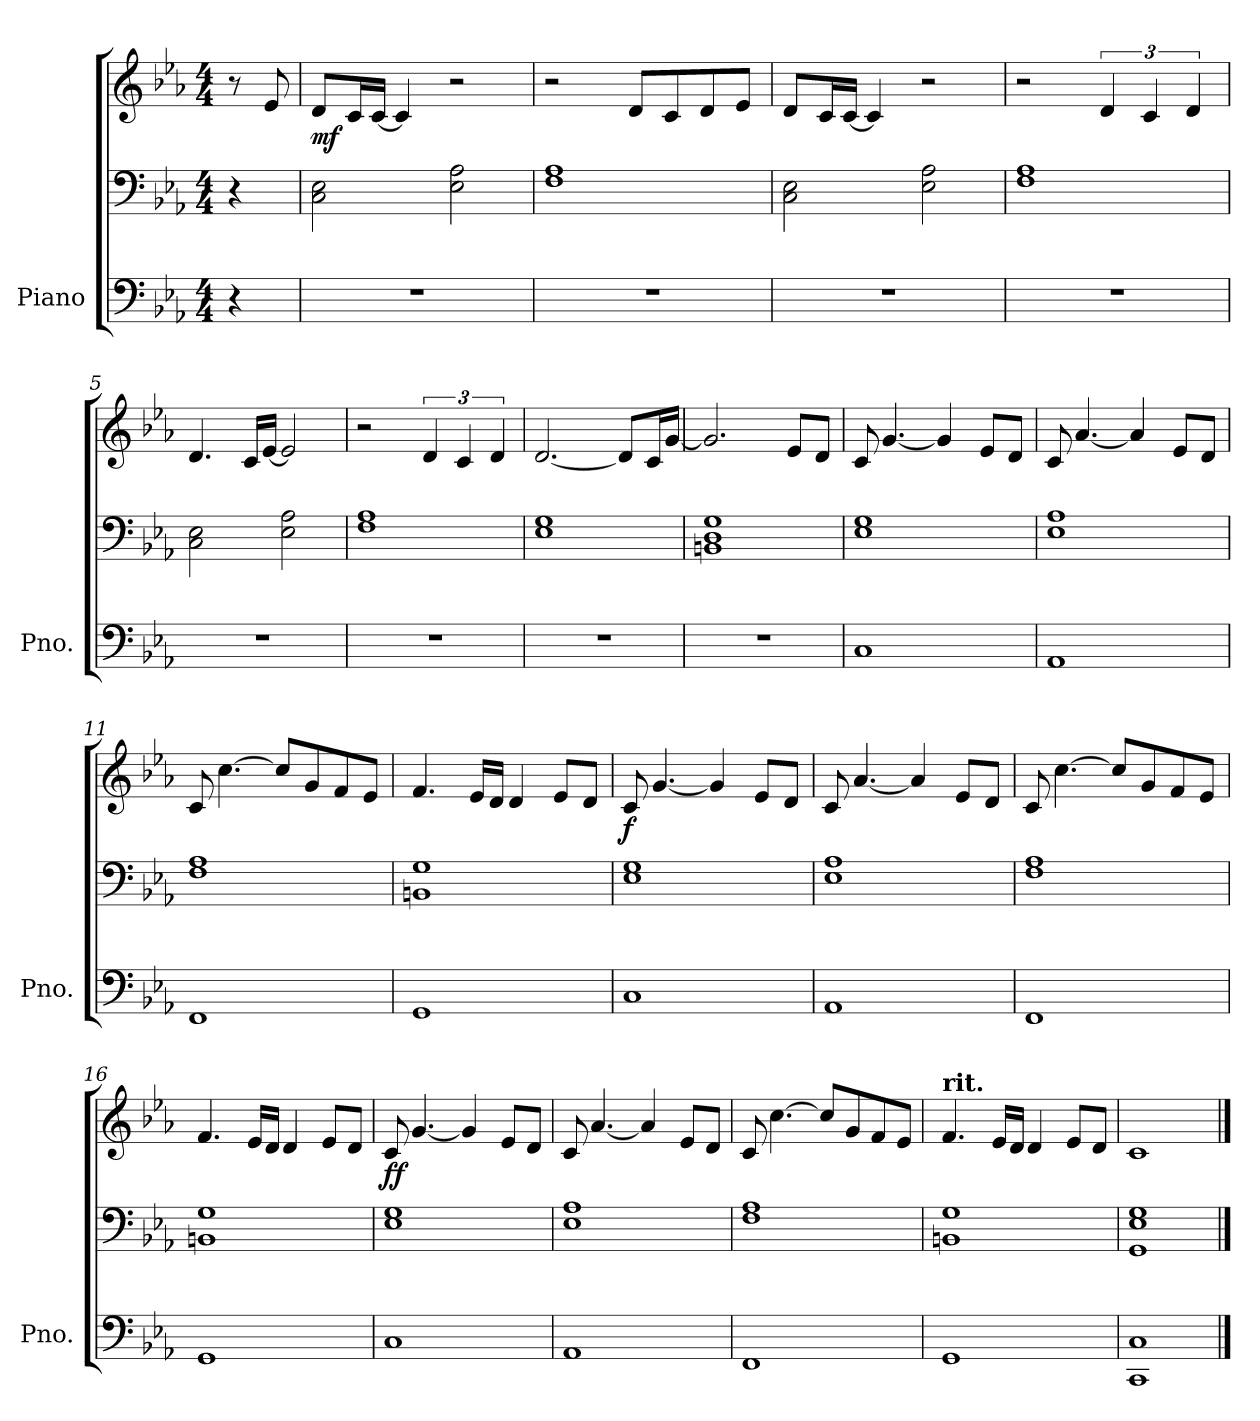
**kern	**kern	**kern	**dynam
*part1	*part1	*part1	*part1
*staff3	*staff2	*staff1	*staff1/2/3
*I"Piano	*	*	*
*I'Pno.	*	*	*
*clefF4	*clefF4	*clefG2	*
*k[b-e-a-]	*k[b-e-a-]	*k[b-e-a-]	*
*M4/4	*M4/4	*M4/4	*
=	=	=	=
4r	4r	8r	.
*	*	*MM60	*
.	.	8e-/	.
=1	=1	=1	=1
!	!	!	!LO:DY:b
1r	2C\ 2E-\	8d/L	mf
.	.	16c/L	.
.	.	[16c/JJ	.
.	.	4c/]	.
.	2E-\ 2A-\	2r	.
=2	=2	=2	=2
1r	1F 1A-	2r	.
.	.	8d/L	.
.	.	8c/	.
.	.	8d/	.
.	.	8e-/J	.
=3	=3	=3	=3
1r	2C\ 2E-\	8d/L	.
.	.	16c/L	.
.	.	[16c/JJ	.
.	.	4c/]	.
.	2E-\ 2A-\	2r	.
=4	=4	=4	=4
1r	1F 1A-	2r	.
.	.	6d/	.
.	.	6c/	.
.	.	6d/	.
=5	=5	=5	=5
1r	2C\ 2E-\	4.d/	.
.	.	16c/LL	.
.	.	[16e-/JJ	.
.	2E-\ 2A-\	2e-/]	.
!!LO:LB:g=z
=6	=6	=6	=6
1r	1F 1A-	2r	.
.	.	6d/	.
.	.	6c/	.
.	.	6d/	.
=7	=7	=7	=7
1r	1E- 1G	[2.d/	.
.	.	8d/L]	.
.	.	16c/L	.
.	.	[16g/JJ	.
=8	=8	=8	=8
1r	1BBn 1D 1G	2.g/]	.
.	.	8e-/L	.
.	.	8d/J	.
=9	=9	=9	=9
1C	1E- 1G	8c/	.
.	.	[4.g/	.
.	.	4g/]	.
.	.	8e-/L	.
.	.	8d/J	.
=10	=10	=10	=10
1AA-	1E- 1A-	8c/	.
.	.	[4.a-/	.
.	.	4a-/]	.
.	.	8e-/L	.
.	.	8d/J	.
=11	=11	=11	=11
1FF	1F 1A-	8c/	.
.	.	[4.cc\	.
.	.	8cc/L]	.
.	.	8g/	.
.	.	8f/	.
.	.	8e-/J	.
!!LO:LB:g=z
=12	=12	=12	=12
1GG	1BBn 1G	4.f/	.
.	.	16e-/LL	.
.	.	16d/JJ	.
.	.	4d/	.
.	.	8e-/L	.
.	.	8d/J	.
=13	=13	=13	=13
!	!	!	!LO:DY:b
1C	1E- 1G	8c/	f
.	.	[4.g/	.
.	.	4g/]	.
.	.	8e-/L	.
.	.	8d/J	.
=14	=14	=14	=14
1AA-	1E- 1A-	8c/	.
.	.	[4.a-/	.
.	.	4a-/]	.
.	.	8e-/L	.
.	.	8d/J	.
=15	=15	=15	=15
1FF	1F 1A-	8c/	.
.	.	[4.cc\	.
.	.	8cc/L]	.
.	.	8g/	.
.	.	8f/	.
.	.	8e-/J	.
=16	=16	=16	=16
1GG	1BBn 1G	4.f/	.
.	.	16e-/LL	.
.	.	16d/JJ	.
.	.	4d/	.
.	.	8e-/L	.
.	.	8d/J	.
=17	=17	=17	=17
!	!	!	!LO:DY:b
1C	1E- 1G	8c/	ff
.	.	[4.g/	.
.	.	4g/]	.
.	.	8e-/L	.
.	.	8d/J	.
!!LO:LB:g=z
=18	=18	=18	=18
1AA-	1E- 1A-	8c/	.
.	.	[4.a-/	.
.	.	4a-/]	.
.	.	8e-/L	.
.	.	8d/J	.
=19	=19	=19	=19
1FF	1F 1A-	8c/	.
.	.	[4.cc\	.
.	.	8cc/L]	.
.	.	8g/	.
.	.	8f/	.
.	.	8e-/J	.
=20	=20	=20	=20
!	!	!LO:TX:a:B:t=rit.	!
1GG	1BBn 1G	4.f/	.
.	.	16e-/LL	.
.	.	16d/JJ	.
.	.	4d/	.
.	.	8e-/L	.
.	.	8d/J	.
=21	=21	=21	=21
1CC 1C	1GG 1E- 1G	1c	.
==	==	==	==
*-	*-	*-	*-
